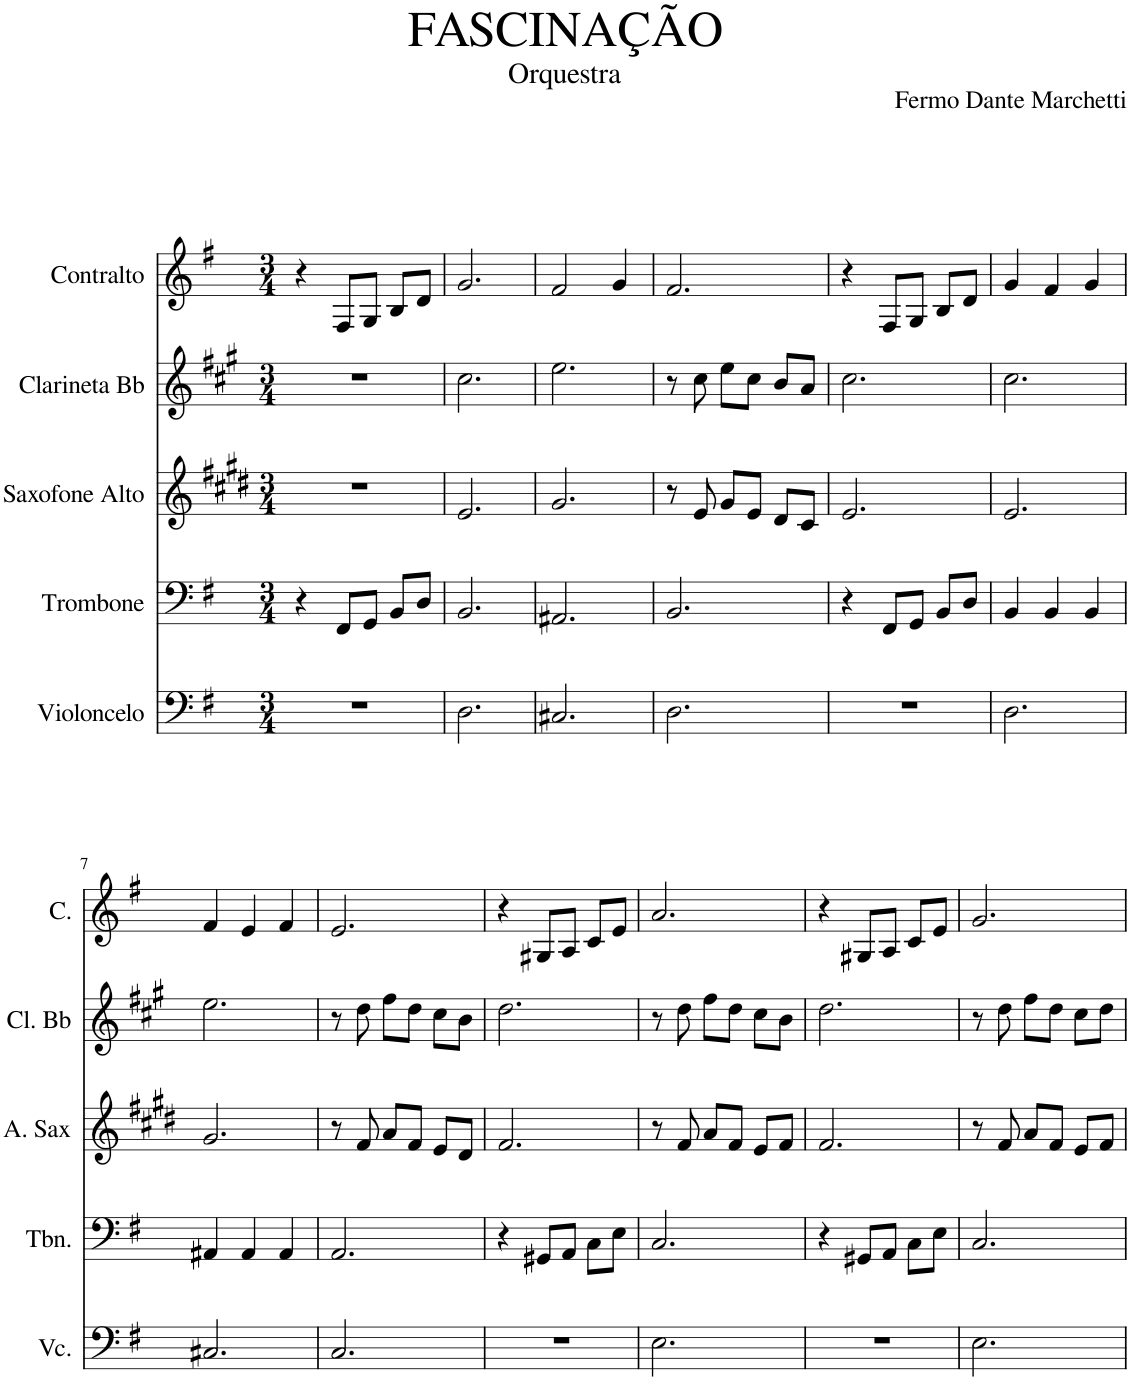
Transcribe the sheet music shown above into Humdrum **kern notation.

**kern	**kern	**kern	**kern	**kern
*part5	*part4	*part3	*part2	*part1
*staff5	*staff4	*staff3	*staff2	*staff1
*I"Violoncelo	*I"Trombone	*I"Saxofone Alto	*I"Clarineta Bb	*I"Contralto
*I'Vc.	*I'Tbn.	*	*I'Cl. Bb	*I'C.
*clefF4	*clefF4	*clefG2	*clefG2	*clefG2
*	*	*Trd5c9	*Trd1c2	*
*k[f#]	*k[f#]	*k[f#c#g#d#]	*k[f#c#g#]	*k[f#]
*M3/4	*M3/4	*M3/4	*M3/4	*M3/4
=1	=1	=1	=1	=1
2.r	4r	2.r	2.r	4r
.	8FF#/L	.	.	8F#/L
.	8GG/J	.	.	8G/J
.	8BB/L	.	.	8B/L
.	8D/J	.	.	8d/J
=2	=2	=2	=2	=2
2.D\	2.BB/	2.e/	2.cc#\	2.g/
=3	=3	=3	=3	=3
2.C#X/	2.AA#X/	2.g#/	2.ee\	2f#/
.	.	.	.	4g/
=4	=4	=4	=4	=4
2.D\	2.BB/	8r	8r	2.f#/
.	.	8e/	8cc#\	.
.	.	8g#/L	8ee\L	.
.	.	8e/J	8cc#\J	.
.	.	8d#/L	8b/L	.
.	.	8c#/J	8a/J	.
=5	=5	=5	=5	=5
2.r	4r	2.e/	2.cc#\	4r
.	8FF#/L	.	.	8F#/L
.	8GG/J	.	.	8G/J
.	8BB/L	.	.	8B/L
.	8D/J	.	.	8d/J
=6	=6	=6	=6	=6
2.D\	4BB/	2.e/	2.cc#\	4g/
.	4BB/	.	.	4f#/
.	4BB/	.	.	4g/
!!LO:LB:g=z
=7	=7	=7	=7	=7
2.C#X/	4AA#X/	2.g#/	2.ee\	4f#/
.	4AA#/	.	.	4e/
.	4AA#/	.	.	4f#/
=8	=8	=8	=8	=8
2.C/	2.AA/	8r	8r	2.e/
.	.	8f#/	8dd\	.
.	.	8a/L	8ff#\L	.
.	.	8f#/J	8dd\J	.
.	.	8e/L	8cc#\L	.
.	.	8d#/J	8b\J	.
=9	=9	=9	=9	=9
2.r	4r	2.f#/	2.dd\	4r
.	8GG#X/L	.	.	8G#X/L
.	8AA/J	.	.	8A/J
.	8C\L	.	.	8c/L
.	8E\J	.	.	8e/J
=10	=10	=10	=10	=10
2.E\	2.C/	8r	8r	2.a/
.	.	8f#/	8dd\	.
.	.	8a/L	8ff#\L	.
.	.	8f#/J	8dd\J	.
.	.	8e/L	8cc#\L	.
.	.	8f#/J	8b\J	.
=11	=11	=11	=11	=11
2.r	4r	2.f#/	2.dd\	4r
.	8GG#X/L	.	.	8G#X/L
.	8AA/J	.	.	8A/J
.	8C\L	.	.	8c/L
.	8E\J	.	.	8e/J
=12	=12	=12	=12	=12
2.E\	2.C/	8r	8r	2.g/
.	.	8f#/	8dd\	.
.	.	8a/L	8ff#\L	.
.	.	8f#/J	8dd\J	.
.	.	8e/L	8cc#\L	.
.	.	8f#/J	8dd\J	.
=	=	=	=	=
*-	*-	*-	*-	*-
